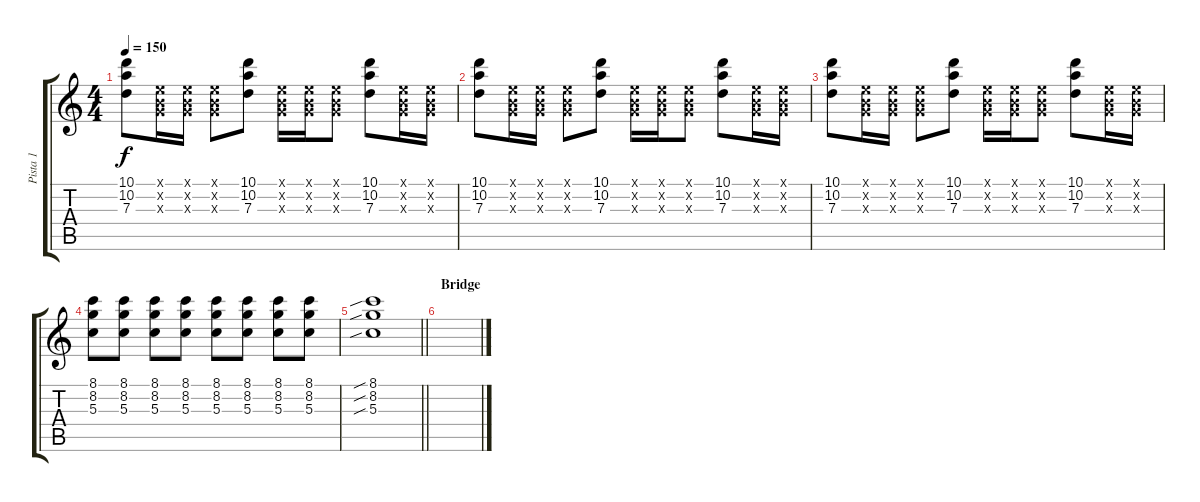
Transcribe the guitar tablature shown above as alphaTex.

\track ("Pista 1" "Pista 1") {instrument distortionguitar}
\staff {score tabs}
\tuning (E4 B3 G3 D3 A2 E2) {hide}
\ts (4 4)
\tempo 150
\clef g2
\ks c
(10.1 10.2 7.3).8{dy f} (0.1{x} 0.2{x} 0.3{x}).16 (0.1{x} 0.2{x} 0.3{x}).16 (0.1{x} 0.2{x} 0.3{x}).8 (10.1 10.2 7.3).8 (0.1{x} 0.2{x} 0.3{x}).16 (0.1{x} 0.2{x} 0.3{x}).16 (0.1{x} 0.2{x} 0.3{x}).8 (10.1 10.2 7.3).8 (0.1{x} 0.2{x} 0.3{x}).16 (0.1{x} 0.2{x} 0.3{x}).16 |
(10.1 10.2 7.3).8 (0.1{x} 0.2{x} 0.3{x}).16 (0.1{x} 0.2{x} 0.3{x}).16 (0.1{x} 0.2{x} 0.3{x}).8 (10.1 10.2 7.3).8 (0.1{x} 0.2{x} 0.3{x}).16 (0.1{x} 0.2{x} 0.3{x}).16 (0.1{x} 0.2{x} 0.3{x}).8 (10.1 10.2 7.3).8 (0.1{x} 0.2{x} 0.3{x}).16 (0.1{x} 0.2{x} 0.3{x}).16 |
(10.1 10.2 7.3).8 (0.1{x} 0.2{x} 0.3{x}).16 (0.1{x} 0.2{x} 0.3{x}).16 (0.1{x} 0.2{x} 0.3{x}).8 (10.1 10.2 7.3).8 (0.1{x} 0.2{x} 0.3{x}).16 (0.1{x} 0.2{x} 0.3{x}).16 (0.1{x} 0.2{x} 0.3{x}).8 (10.1 10.2 7.3).8 (0.1{x} 0.2{x} 0.3{x}).16 (0.1{x} 0.2{x} 0.3{x}).16 |
(8.1 8.2 5.3).8 (8.1 8.2 5.3).8 (8.1 8.2 5.3).8 (8.1 8.2 5.3).8 (8.1 8.2 5.3).8 (8.1 8.2 5.3).8 (8.1 8.2 5.3).8 (8.1 8.2 5.3).8 |
\barLineRight lightlight
(8.1{sib} 8.2{sib} 5.3{sib}).1 |
\section ("" "Bridge")
